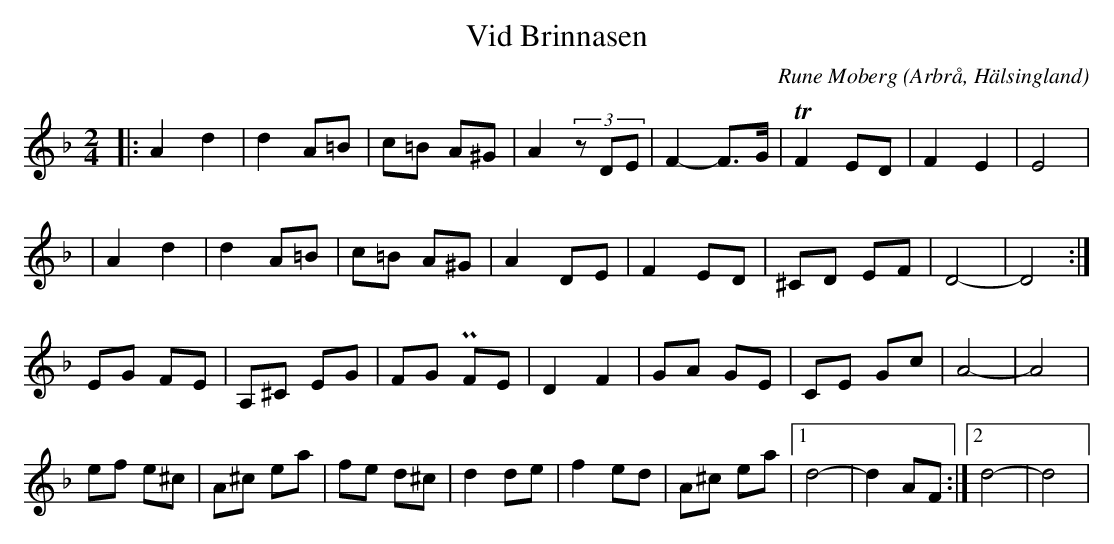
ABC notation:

X:1
T:Vid Brinnasen
C: Rune Moberg
O:Arbrå, Hälsingland
M:2/4
L:1/8
K:Dm
|:A2 d2|d2 A=B|c=B A^G|A2 (3zDE| F2-F>G| TF2 ED|F2 E2|E4|
| A2 d2|d2 A=B|c=B A^G|A2 DE|F2 ED|^CD EF|D4-|D4:|
EG FE|A,^C EG|FG PFE|D2 F2|GA GE|CE Gc|A4-|A4|
ef e^c|A^c ea|fe d^c|d2 de|f2 ed|A^c ea|1 d4-|d2 AF:|2 d4-|d4|
